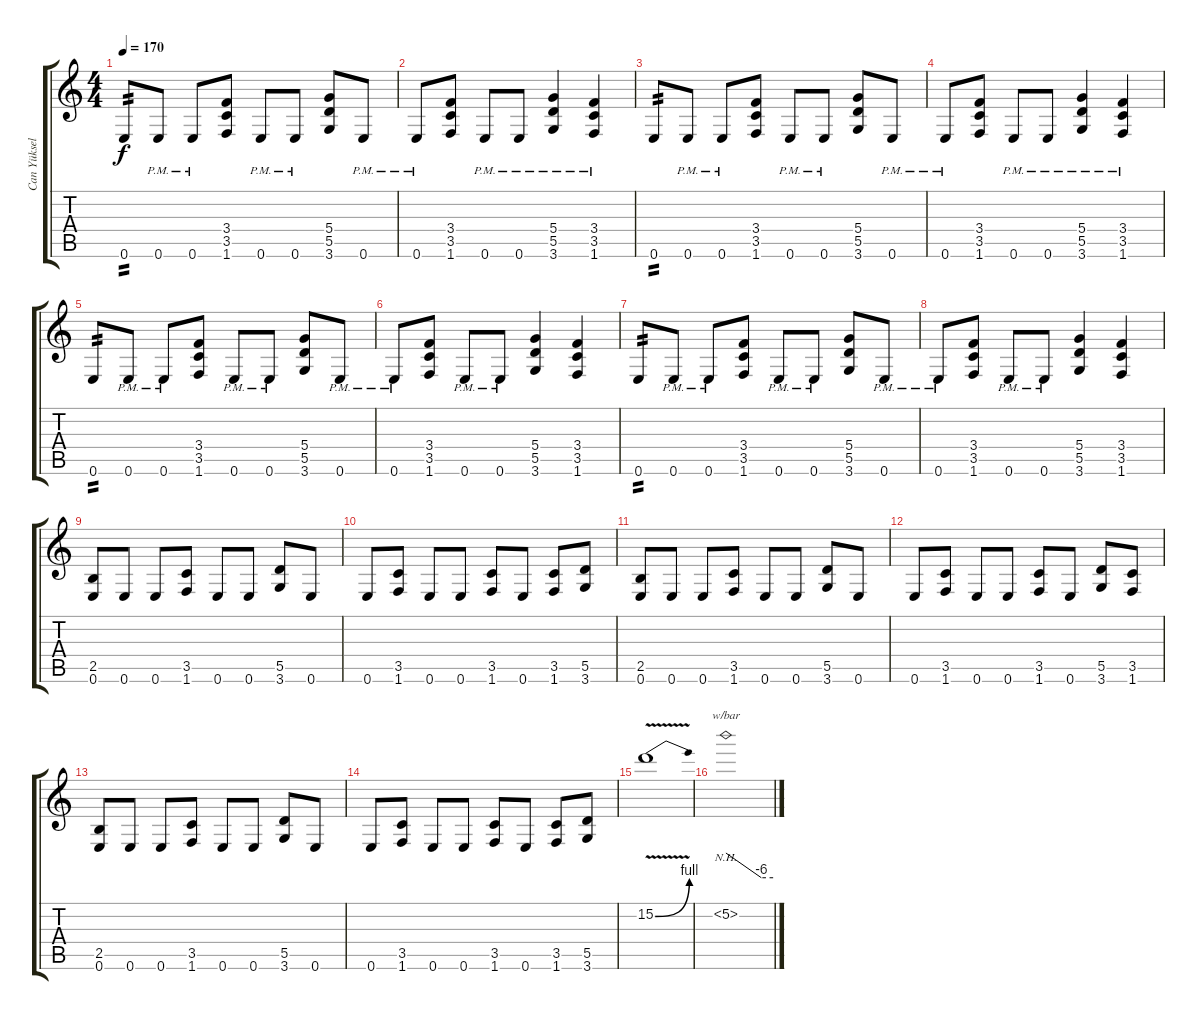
\track ("Can Yüksel" "Can Yüksel") {instrument distortionguitar}
\staff {score tabs}
\tuning (E4 B3 G3 D3 A2 E2) {hide}
\ts (4 4)
\tempo 170
\clef g2
\ks c
0.6.8{tp 2 dy f} 0.6{pm}.8 0.6{pm}.8 (3.4 3.5 1.6).8 0.6{pm}.8 0.6{pm}.8 (5.4 5.5 3.6).8 0.6{pm}.8 |
0.6{pm}.8 (3.4 3.5 1.6).8 0.6{pm}.8 0.6{pm}.8 (5.4 5.5 3.6{pm}).4 (3.4 3.5 1.6{pm}).4 |
0.6.8{tp 2} 0.6{pm}.8 0.6{pm}.8 (3.4 3.5 1.6).8 0.6{pm}.8 0.6{pm}.8 (5.4 5.5 3.6).8 0.6{pm}.8 |
0.6{pm}.8 (3.4 3.5 1.6).8 0.6{pm}.8 0.6{pm}.8 (5.4 5.5 3.6{pm}).4 (3.4 3.5 1.6{pm}).4 |
0.6.8{tp 2} 0.6{pm}.8 0.6{pm}.8 (3.4 3.5 1.6).8 0.6{pm}.8 0.6{pm}.8 (5.4 5.5 3.6).8 0.6{pm}.8 |
0.6{pm}.8 (3.4 3.5 1.6).8 0.6{pm}.8 0.6{pm}.8 (5.4 5.5 3.6).4 (3.4 3.5 1.6).4 |
0.6.8{tp 2} 0.6{pm}.8 0.6{pm}.8 (3.4 3.5 1.6).8 0.6{pm}.8 0.6{pm}.8 (5.4 5.5 3.6).8 0.6{pm}.8 |
0.6{pm}.8 (3.4 3.5 1.6).8 0.6{pm}.8 0.6{pm}.8 (5.4 5.5 3.6).4 (3.4 3.5 1.6).4 |
(2.5 0.6).8 0.6.8 0.6.8 (3.5 1.6).8 0.6.8 0.6.8 (5.5 3.6).8 0.6.8 |
0.6.8 (3.5 1.6).8 0.6.8 0.6.8 (3.5 1.6).8 0.6.8 (3.5 1.6).8 (5.5 3.6).8 |
(2.5 0.6).8 0.6.8 0.6.8 (3.5 1.6).8 0.6.8 0.6.8 (5.5 3.6).8 0.6.8 |
0.6.8 (3.5 1.6).8 0.6.8 0.6.8 (3.5 1.6).8 0.6.8 (5.5 3.6).8 (3.5 1.6).8 |
(2.5 0.6).8 0.6.8 0.6.8 (3.5 1.6).8 0.6.8 0.6.8 (5.5 3.6).8 0.6.8 |
0.6.8 (3.5 1.6).8 0.6.8 0.6.8 (3.5 1.6).8 0.6.8 (3.5 1.6).8 (5.5 3.6).8 |
15.2{be (bend 0 0 60 4) v}.1 |
5.2{nh}.1{tbe (custom default 0 0 45 -24 60 -24)}
